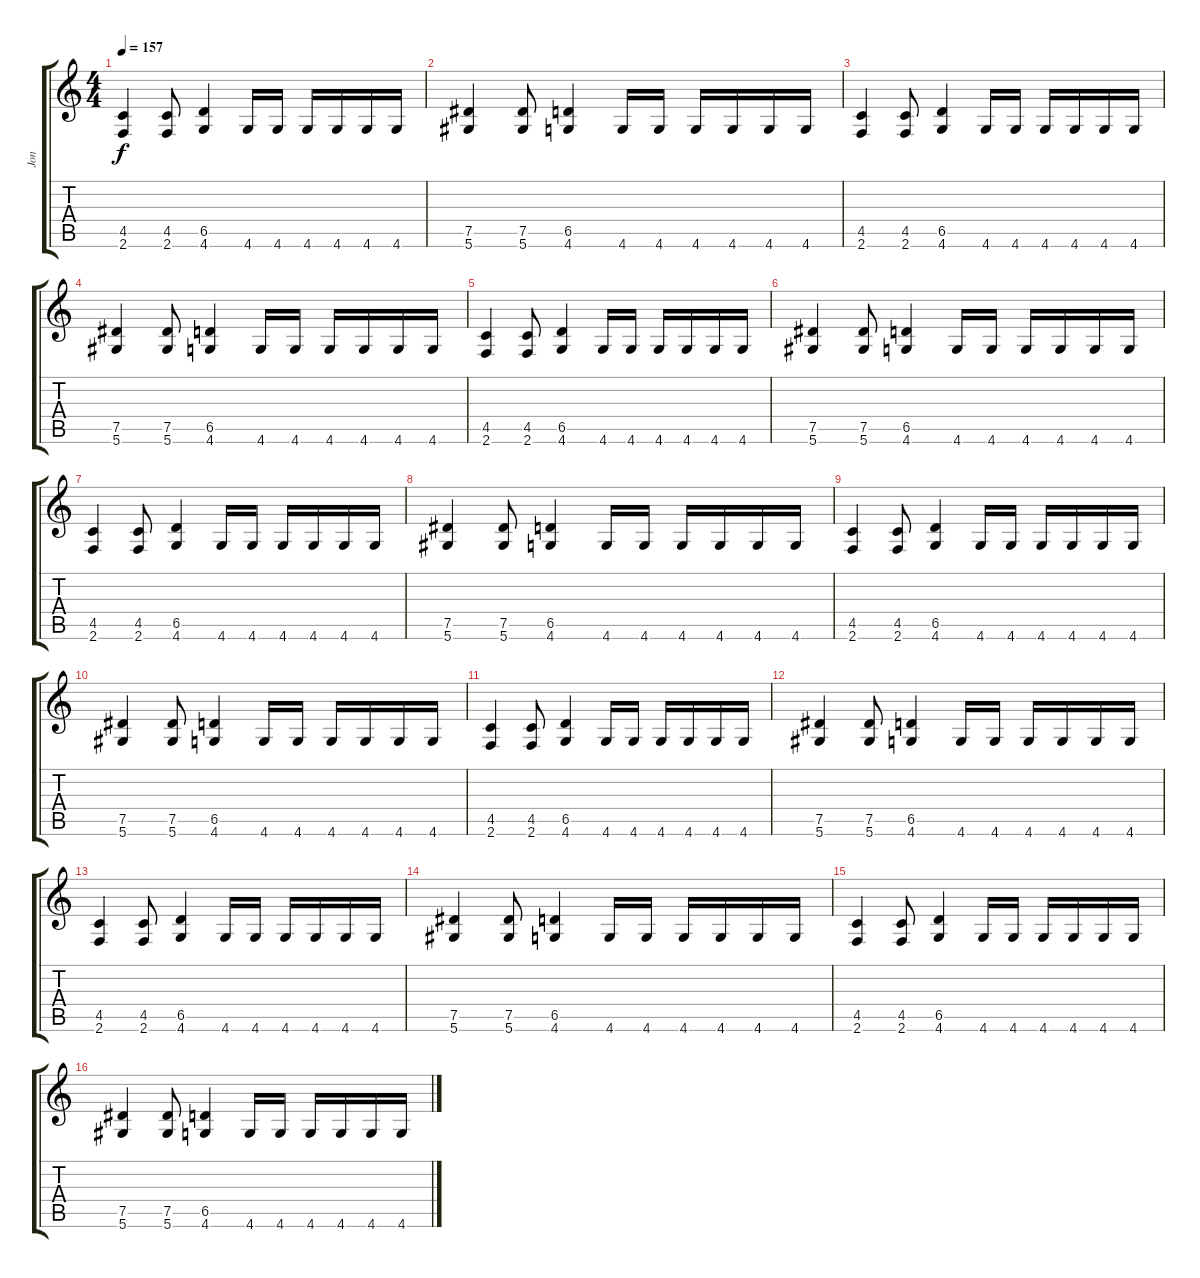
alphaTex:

\track ("Jon" "Jon") {instrument distortionguitar}
\staff {score tabs}
\tuning (Eb4 Bb3 Gb3 Db3 Ab2 Eb2) {hide}
\ts (4 4)
\tempo 157
\clef g2
\ks c
(4.5 2.6).4{dy f} (4.5 2.6).8 (6.5 4.6).4 4.6.16 4.6.16 4.6.16 4.6.16 4.6.16 4.6.16 |
(7.5 5.6).4 (7.5 5.6).8 (6.5 4.6).4 4.6.16 4.6.16 4.6.16 4.6.16 4.6.16 4.6.16 |
(4.5 2.6).4 (4.5 2.6).8 (6.5 4.6).4 4.6.16 4.6.16 4.6.16 4.6.16 4.6.16 4.6.16 |
(7.5 5.6).4 (7.5 5.6).8 (6.5 4.6).4 4.6.16 4.6.16 4.6.16 4.6.16 4.6.16 4.6.16 |
(4.5 2.6).4 (4.5 2.6).8 (6.5 4.6).4 4.6.16 4.6.16 4.6.16 4.6.16 4.6.16 4.6.16 |
(7.5 5.6).4 (7.5 5.6).8 (6.5 4.6).4 4.6.16 4.6.16 4.6.16 4.6.16 4.6.16 4.6.16 |
(4.5 2.6).4 (4.5 2.6).8 (6.5 4.6).4 4.6.16 4.6.16 4.6.16 4.6.16 4.6.16 4.6.16 |
(7.5 5.6).4 (7.5 5.6).8 (6.5 4.6).4 4.6.16 4.6.16 4.6.16 4.6.16 4.6.16 4.6.16 |
(4.5 2.6).4 (4.5 2.6).8 (6.5 4.6).4 4.6.16 4.6.16 4.6.16 4.6.16 4.6.16 4.6.16 |
(7.5 5.6).4 (7.5 5.6).8 (6.5 4.6).4 4.6.16 4.6.16 4.6.16 4.6.16 4.6.16 4.6.16 |
(4.5 2.6).4 (4.5 2.6).8 (6.5 4.6).4 4.6.16 4.6.16 4.6.16 4.6.16 4.6.16 4.6.16 |
(7.5 5.6).4 (7.5 5.6).8 (6.5 4.6).4 4.6.16 4.6.16 4.6.16 4.6.16 4.6.16 4.6.16 |
(4.5 2.6).4 (4.5 2.6).8 (6.5 4.6).4 4.6.16 4.6.16 4.6.16 4.6.16 4.6.16 4.6.16 |
(7.5 5.6).4 (7.5 5.6).8 (6.5 4.6).4 4.6.16 4.6.16 4.6.16 4.6.16 4.6.16 4.6.16 |
(4.5 2.6).4 (4.5 2.6).8 (6.5 4.6).4 4.6.16 4.6.16 4.6.16 4.6.16 4.6.16 4.6.16 |
(7.5 5.6).4 (7.5 5.6).8 (6.5 4.6).4 4.6.16 4.6.16 4.6.16 4.6.16 4.6.16 4.6.16
